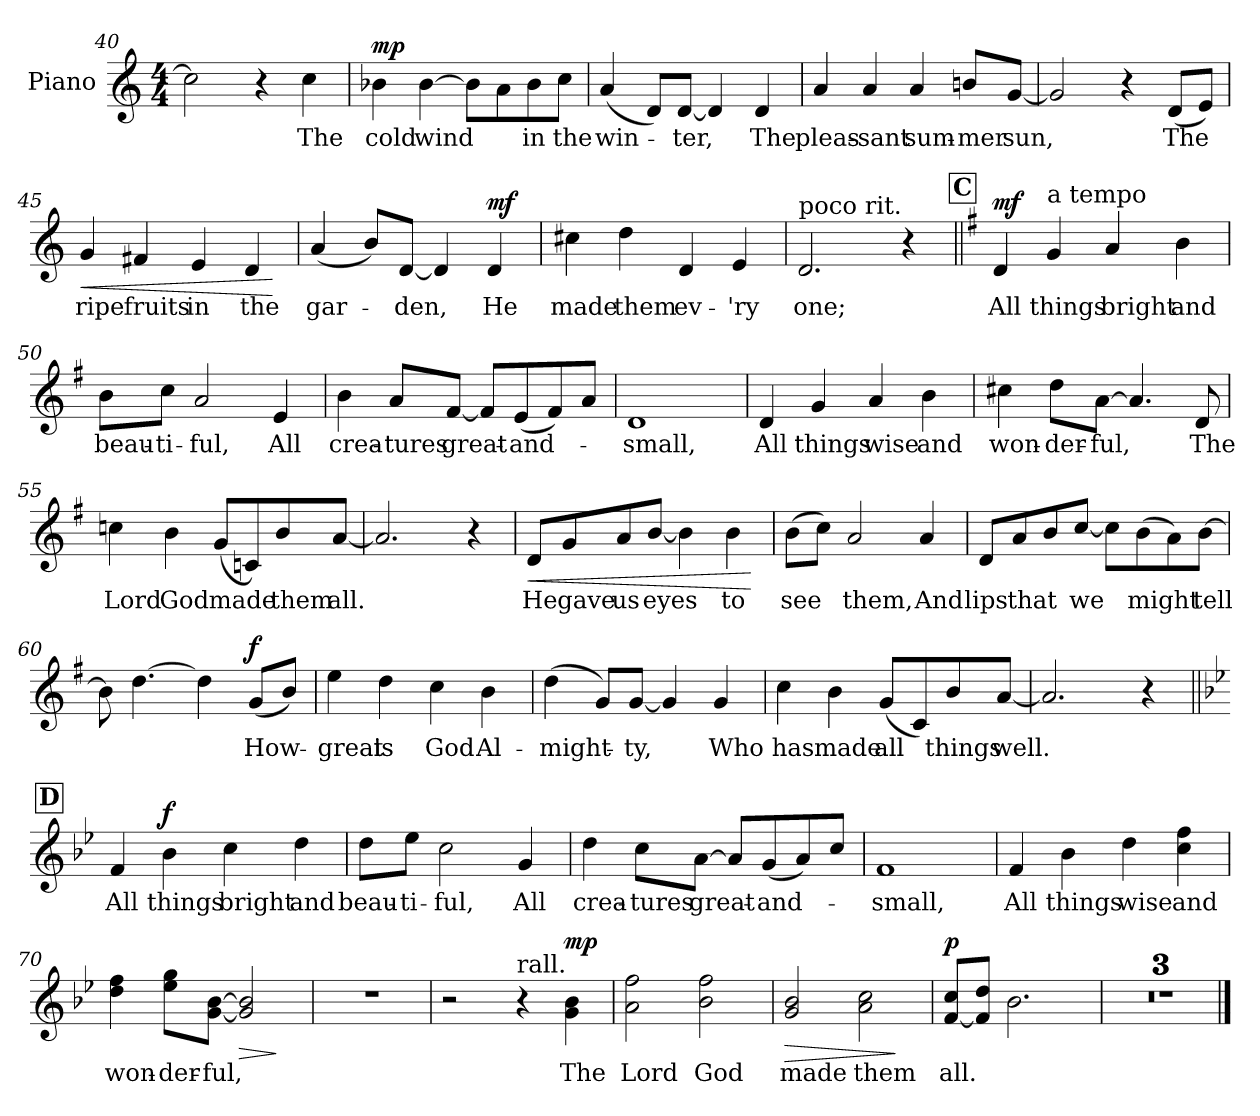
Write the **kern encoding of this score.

**kern	**text	**dynam
*part1	*part1	*part1
*staff1	*staff1	*staff1
*I"Piano	*	*
*I'Pno.	*	*
*clefG2	*	*
*k[]	*	*
*M4/4	*	*
=40	=40	=40
2cc\]	.	.
4r	.	.
!	!LO:LY:b	!
4cc\	The	.
!!LO:PB:g=z
=41	=41	=41
!	!LO:LY:b	!LO:DY:a
4b-X\	cold	mp
!	!LO:LY:b	!
[4b-\	wind	.
8b-\L]	.	.
8a\	.	.
!	!LO:LY:b	!
8b-\	in	.
!	!LO:LY:b	!
8cc\J	the	.
=42	=42	=42
!	!LO:LY:b	!
(4a/	win-	.
8d/L)	.	.
!	!LO:LY:b	!
[8d/J	-ter,	.
4d/]	.	.
!	!LO:LY:b	!
4d/	The	.
=43	=43	=43
!	!LO:LY:b	!
4a/	pleas-	.
!	!LO:LY:b	!
4a/	-sant	.
!	!LO:LY:b	!
4a/	sum-	.
!	!LO:LY:b	!
8bn/L	-mer	.
!	!LO:LY:b	!
[8g/J	sun,	.
=44	=44	=44
2g/]	.	.
4r	.	.
!	!LO:LY:b	!
(8d/L	The	.
8e/J)	.	.
!!LO:LB:g=z
=45	=45	=45
!	!LO:LY:b	!LO:HP:b
4g/	ripe	<
!	!LO:LY:b	!
4f#X/	fruits	.
!	!LO:LY:b	!
4e/	in	.
!	!LO:LY:b	!
4d/	the	.
.	.	[
=46	=46	=46
!	!LO:LY:b	!
(4a/	gar-	.
8b/L)	.	.
!	!LO:LY:b	!
[8d/J	-den,	.
4d/]	.	.
!	!LO:LY:b	!LO:DY:a
4d/	He	mf
=47	=47	=47
!	!LO:LY:b	!
4cc#X\	made	.
!	!LO:LY:b	!
4dd\	them	.
!	!LO:LY:b	!
4d/	ev-	.
!	!LO:LY:b	!
4e/	-'ry	.
=48	=48	=48
!LO:TX:a:t=poco rit.	!	!
!	!LO:LY:b	!
2.d/	one;	.
4r	.	.
!!LO:REH:place=s1:a:B:fs=14:t=C
=49||	=49||	=49||
*k[f#]	*	*
!	!LO:LY:b	!LO:DY:a
4d/	All	mf
!LO:TX:a:t=a tempo	!	!
!	!LO:LY:b	!
4g/	things	.
!	!LO:LY:b	!
4a/	bright	.
!	!LO:LY:b	!
4b\	and	.
!!LO:LB:g=z
=50	=50	=50
!	!LO:LY:b	!
8b\L	beau-	.
!	!LO:LY:b	!
8cc\J	-ti-	.
!	!LO:LY:b	!
2a/	-ful,	.
!	!LO:LY:b	!
4e/	All	.
=51	=51	=51
!	!LO:LY:b	!
4b\	crea-	.
!	!LO:LY:b	!
8a/L	-tures	.
!	!LO:LY:b	!
[8f#/J	great-	.
8f#/L]	.	.
!	!LO:LY:b	!
(8e/	-and-	.
8f#/)	.	.
8a/J	.	.
=52	=52	=52
!	!LO:LY:b	!
1d	-small,	.
=53	=53	=53
!	!LO:LY:b	!
4d/	All	.
!	!LO:LY:b	!
4g/	things	.
!	!LO:LY:b	!
4a/	wise	.
!	!LO:LY:b	!
4b\	and	.
!!LO:LB:g=z
=54	=54	=54
!	!LO:LY:b	!
4cc#X\	won-	.
!	!LO:LY:b	!
8dd\L	-der-	.
!	!LO:LY:b	!
[8a\J	-ful,	.
4.a/]	.	.
!	!LO:LY:b	!
8d/	The	.
=55	=55	=55
!	!LO:LY:b	!
4ccn\	Lord	.
!	!LO:LY:b	!
4b\	God	.
!	!LO:LY:b	!
(8g/L	made	.
8cn/)	.	.
!	!LO:LY:b	!
8b/	them	.
!	!LO:LY:b	!
[8a/J	all.	.
=56	=56	=56
2.a/]	.	.
4r	.	.
=57	=57	=57
!	!LO:LY:b	!LO:HP:b
8d/L	He	<
!	!LO:LY:b	!
8g/	gave	.
!	!LO:LY:b	!
8a/	us	.
!	!LO:LY:b	!
[8b/J	eyes	.
4b\]	.	.
!	!LO:LY:b	!
4b\	to	.
.	.	[
!!LO:LB:g=z
=58	=58	=58
!	!LO:LY:b	!
(8b\L	see	.
8cc\J)	.	.
!	!LO:LY:b	!
2a/	them,	.
!	!LO:LY:b	!
4a/	And	.
=59	=59	=59
!	!LO:LY:b	!
8d/L	lips	.
!	!LO:LY:b	!
8a/	that	.
8b/	.	.
!	!LO:LY:b	!
[8cc/J	we	.
8cc\L]	.	.
!	!LO:LY:b	!
(8b\	might	.
8a\)	.	.
!	!LO:LY:b	!
[8b\J	tell	.
=60	=60	=60
8b\]	.	.
[4.dd\	.	.
4dd\]	.	.
!	!LO:LY:b	!LO:DY:a
(8g/L	How-	f
8b/J)	.	.
!!LO:LB:g=z
=61	=61	=61
!	!LO:LY:b	!
4ee\	-great	.
!	!LO:LY:b	!
4dd\	is	.
!	!LO:LY:b	!
4cc\	God	.
!	!LO:LY:b	!
4b\	Al-	.
=62	=62	=62
!	!LO:LY:b	!
(4dd\	-might-	.
8g/L)	.	.
!	!LO:LY:b	!
[8g/J	-ty,	.
4g/]	.	.
!	!LO:LY:b	!
4g/	Who	.
=63	=63	=63
!	!LO:LY:b	!
4cc\	has	.
!	!LO:LY:b	!
4b\	made	.
!	!LO:LY:b	!
(8g/L	all	.
8c/)	.	.
!	!LO:LY:b	!
8b/	things	.
!	!LO:LY:b	!
[8a/J	well.	.
=64	=64	=64
2.a/]	.	.
4r	.	.
!!LO:LB:g=z
!!LO:REH:place=s1:a:B:fs=14:t=D
=65||	=65||	=65||
*k[b-e-]	*	*
!	!LO:LY:b	!
4f/	All	.
!	!LO:LY:b	!LO:DY:a
4b-\	things	f
!	!LO:LY:b	!
4cc\	bright	.
!	!LO:LY:b	!
4dd\	and	.
=66	=66	=66
!	!LO:LY:b	!
8dd\L	beau-	.
!	!LO:LY:b	!
8ee-\J	-ti-	.
!	!LO:LY:b	!
2cc\	-ful,	.
!	!LO:LY:b	!
4g/	All	.
=67	=67	=67
!	!LO:LY:b	!
4dd\	crea-	.
!	!LO:LY:b	!
8cc\L	-tures	.
!	!LO:LY:b	!
[8a\J	great-	.
8a/L]	.	.
!	!LO:LY:b	!
(8g/	-and-	.
8a/)	.	.
8cc/J	.	.
=68	=68	=68
!	!LO:LY:b	!
1f	-small,	.
!!LO:LB:g=z
=69	=69	=69
!	!LO:LY:b	!
4f/	All	.
!	!LO:LY:b	!
4b-\	things	.
!	!LO:LY:b	!
4dd\	wise	.
!	!LO:LY:b	!
4cc\ 4ff\	and	.
=70	=70	=70
!	!LO:LY:b	!
4dd\ 4ff\	won-	.
!	!LO:LY:b	!
8ee-\ 8gg\L	-der-	.
!	!LO:LY:b	!
[8g\ [8b-\J	-ful,	.
!	!	!LO:HP:b
2g/] 2b-/]	.	>
.	.	]
=71	=71	=71
1r	.	.
=72	=72	=72
2r	.	.
!LO:TX:a:t=rall.	!	!
4r	.	.
!	!LO:LY:b	!LO:DY:a
4g\ 4b-\	The	mp
=73	=73	=73
!	!LO:LY:b	!
2a\ 2ff\	Lord	.
!	!LO:LY:b	!
2b-\ 2ff\	God	.
=74	=74	=74
!	!LO:LY:b	!LO:HP:b
2g/ 2b-/	made	>
!	!LO:LY:b	!
2a\ 2cc\	them	.
.	.	]
!!LO:LB:g=z
=75	=75	=75
!	!LO:LY:b	!LO:DY:a
[8f/ 8cc/L	all.	p
8f/] 8dd/J	.	.
2.b-\	.	.
=76	=76	=76
1r	.	.
=77	=77	=77
1r	.	.
=78	=78	=78
1r	.	.
==	==	==
*-	*-	*-
